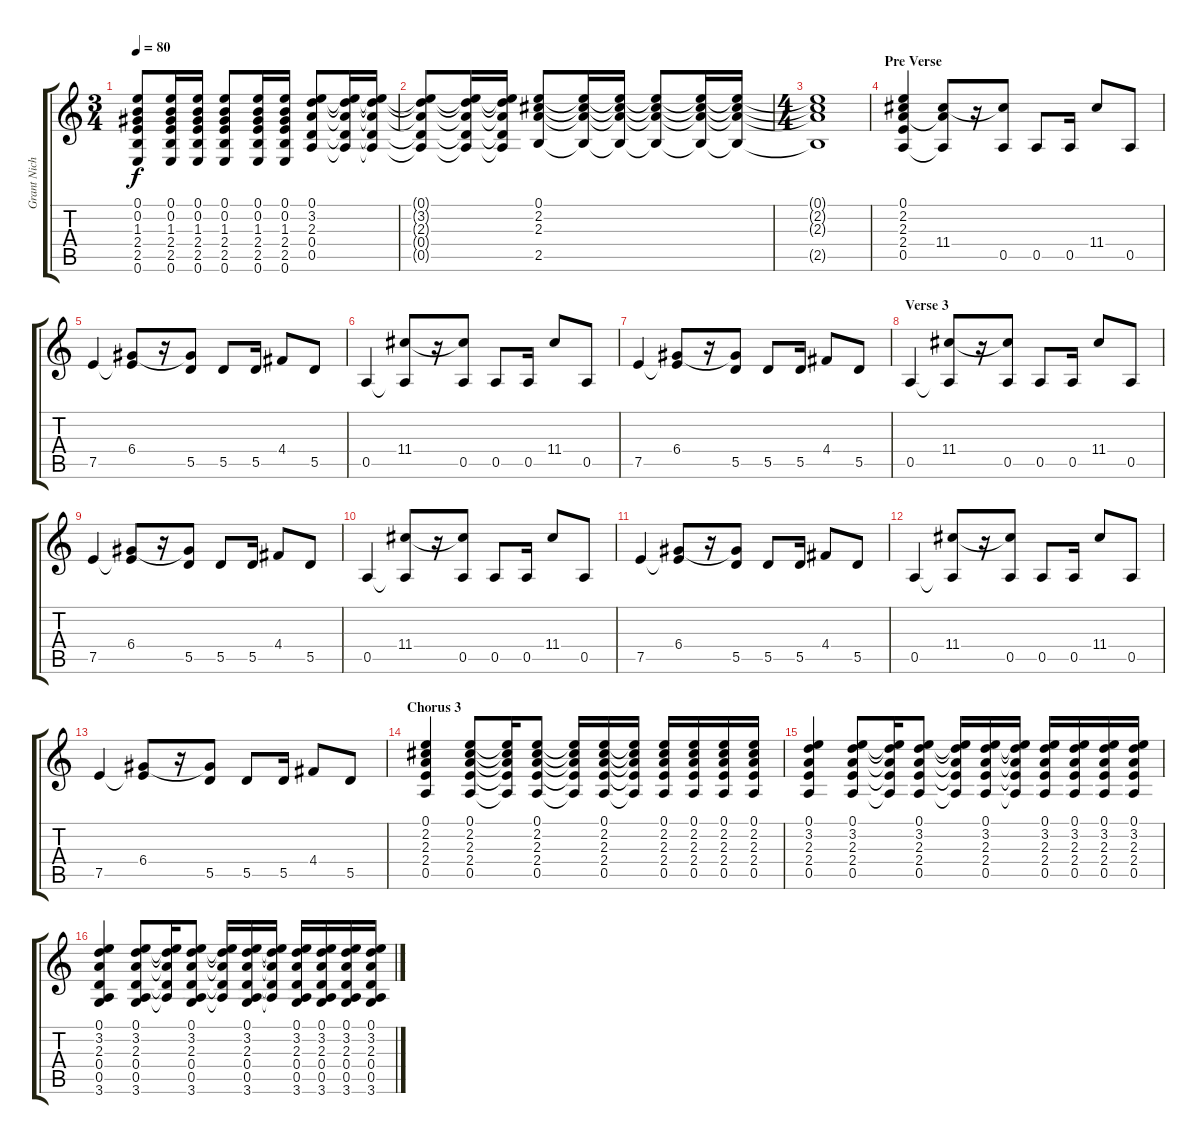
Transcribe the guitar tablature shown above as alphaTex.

\track ("Grant Nicholas (Rythmn Guitar)" "Grant Nich") {instrument acousticguitarsteel}
\staff {score tabs}
\tuning (E4 B3 G3 D3 A2 E2) {hide}
\ts (3 4)
\tempo 80
\clef g2
\ks c
(0.1 0.2 1.3 2.4 2.5 0.6).8{dy f} (0.1 0.2 1.3 2.4 2.5 0.6).16 (0.1 0.2 1.3 2.4 2.5 0.6).16 (0.1 0.2 1.3 2.4 2.5 0.6).8 (0.1 0.2 1.3 2.4 2.5 0.6).16 (0.1 0.2 1.3 2.4 2.5 0.6).16 (0.1 3.2 2.3 0.4 0.5).8 (0.1{t} 3.2{t} 2.3{t} 0.4{t} 0.5{t}).16 (0.1{t} 3.2{t} 2.3{t} 0.4{t} 0.5{t}).16 |
(0.1{t} 3.2{t} 2.3{t} 0.4{t} 0.5{t}).8 (0.1{t} 3.2{t} 2.3{t} 0.4{t} 0.5{t}).16 (0.1{t} 3.2{t} 2.3{t} 0.4{t} 0.5{t}).16 (0.1 2.2 2.3 2.5).8 (0.1{t} 2.2{t} 2.3{t} 2.5{t}).16 (0.1{t} 2.2{t} 2.3{t} 2.5{t}).16 (0.1{t} 2.2{t} 2.3{t} 2.5{t}).8 (0.1{t} 2.2{t} 2.3{t} 2.5{t}).16 (0.1{t} 2.2{t} 2.3{t} 2.5{t}).16{volume 13} |
\ts (4 4)
(0.1{t} 2.2{t} 2.3{t} 2.5{t}).1 |
\section ("" "Pre Verse")
(0.1 2.2 2.3 2.4 0.5).4 (2.3{t} 11.4 0.5{t}).8 r.16 (11.4{t} 0.5).8 0.5.8 0.5.16 11.4.8 0.5.8 |
7.5.4 (6.4 7.5{t}).8 r.16 (6.4{t} 5.5).8 5.5.8 5.5.16 4.4.8 5.5.8 |
0.5.4 (11.4 0.5{t}).8 r.16 (11.4{t} 0.5).8 0.5.8 0.5.16 11.4.8 0.5.8 |
7.5.4 (6.4 7.5{t}).8 r.16 (6.4{t} 5.5).8 5.5.8 5.5.16 4.4.8 5.5.8 |
\section ("" "Verse 3")
0.5.4 (11.4 0.5{t}).8 r.16 (11.4{t} 0.5).8 0.5.8 0.5.16 11.4.8 0.5.8 |
7.5.4 (6.4 7.5{t}).8 r.16 (6.4{t} 5.5).8 5.5.8 5.5.16 4.4.8 5.5.8 |
0.5.4 (11.4 0.5{t}).8 r.16 (11.4{t} 0.5).8 0.5.8 0.5.16 11.4.8 0.5.8 |
7.5.4 (6.4 7.5{t}).8 r.16 (6.4{t} 5.5).8 5.5.8 5.5.16 4.4.8 5.5.8 |
0.5.4 (11.4 0.5{t}).8 r.16 (11.4{t} 0.5).8 0.5.8 0.5.16 11.4.8 0.5.8 |
7.5.4 (6.4 7.5{t}).8 r.16 (6.4{t} 5.5).8 5.5.8 5.5.16 4.4.8 5.5.8 |
\section ("" "Chorus 3")
(0.1 2.2 2.3 2.4 0.5).4 (0.1 2.2 2.3 2.4 0.5).8 (0.1{t} 2.2{t} 2.3{t} 2.4{t} 0.5{t}).16 (0.1 2.2 2.3 2.4 0.5).8 (0.1{t} 2.2{t} 2.3{t} 2.4{t} 0.5{t}).16 (0.1 2.2 2.3 2.4 0.5).16 (0.1{t} 2.2{t} 2.3{t} 2.4{t} 0.5{t}).16 (0.1 2.2 2.3 2.4 0.5).16 (0.1 2.2 2.3 2.4 0.5).16 (0.1 2.2 2.3 2.4 0.5).16 (0.1 2.2 2.3 2.4 0.5).16 |
(0.1 3.2 2.3 2.4 0.5).4 (0.1 3.2 2.3 2.4 0.5).8 (0.1{t} 3.2{t} 2.3{t} 2.4{t} 0.5{t}).16 (0.1 3.2 2.3 2.4 0.5).8 (0.1{t} 3.2{t} 2.3{t} 2.4{t} 0.5{t}).16 (0.1 3.2 2.3 2.4 0.5).16 (0.1{t} 3.2{t} 2.3{t} 2.4{t} 0.5{t}).16 (0.1 3.2 2.3 2.4 0.5).16 (0.1 3.2 2.3 2.4 0.5).16 (0.1 3.2 2.3 2.4 0.5).16 (0.1 3.2 2.3 2.4 0.5).16 |
(0.1 3.2 2.3 0.4 0.5 3.6).4 (0.1 3.2 2.3 0.4 0.5 3.6).8 (0.1{t} 3.2{t} 2.3{t} 0.4{t} 0.5{t}).16 (0.1 3.2 2.3 0.4 0.5 3.6).8 (0.1{t} 3.2{t} 2.3{t} 0.4{t} 0.5{t}).16 (0.1 3.2 2.3 0.4 0.5 3.6).16 (0.1{t} 3.2{t} 2.3{t} 0.4{t} 0.5{t}).16 (0.1 3.2 2.3 0.4 0.5 3.6).16 (0.1 3.2 2.3 0.4 0.5 3.6).16 (0.1 3.2 2.3 0.4 0.5 3.6).16 (0.1 3.2 2.3 0.4 0.5 3.6).16
